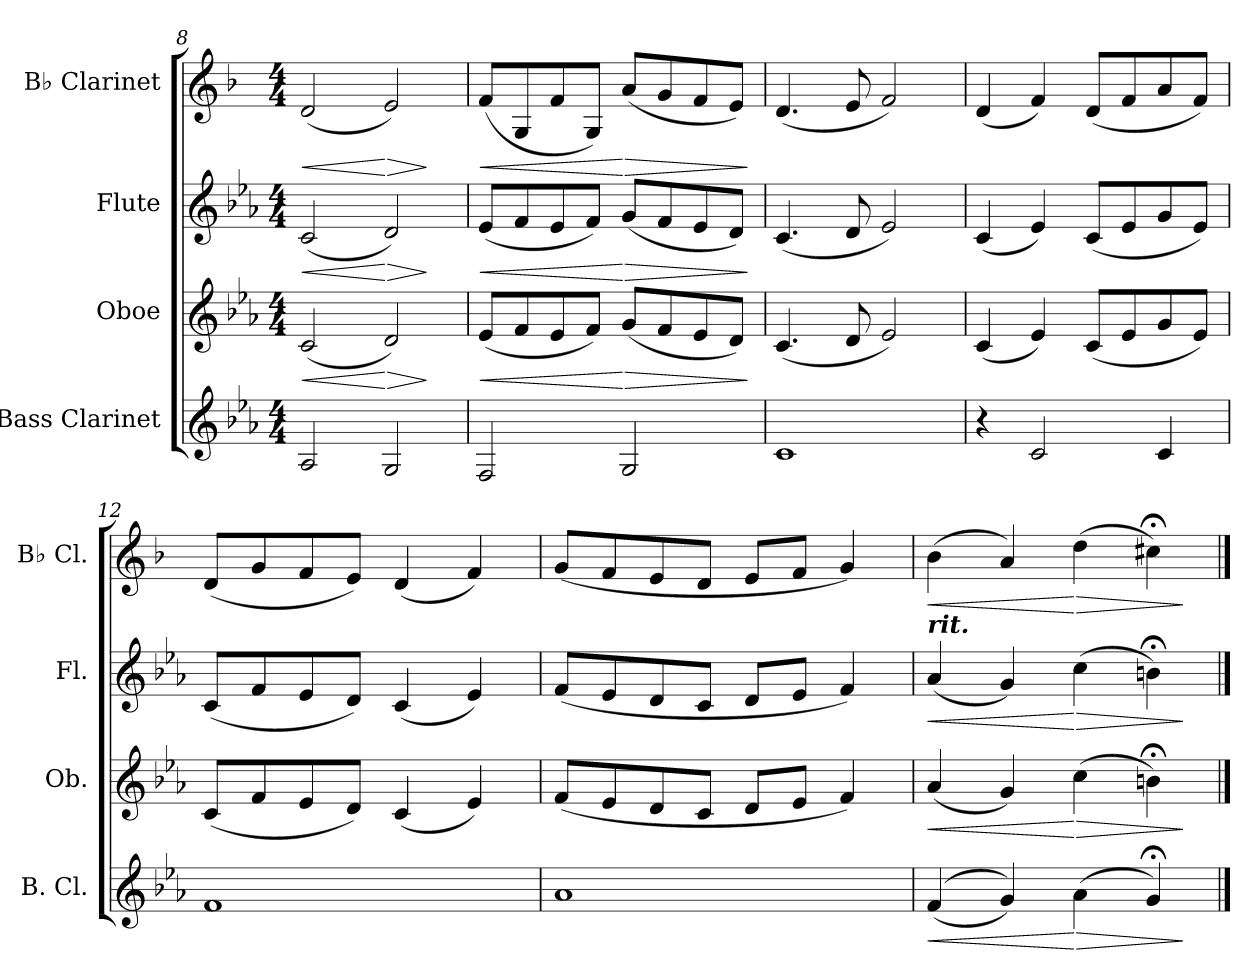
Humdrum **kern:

**kern	**dynam	**kern	**dynam	**kern	**dynam	**kern	**dynam
*part4	*part4	*part3	*part3	*part2	*part2	*part1	*part1
*staff4	*staff4	*staff3	*staff3	*staff2	*staff2	*staff1	*staff1
*I"Bass Clarinet	*	*I"Oboe	*	*I"Flute	*	*I"B♭ Clarinet	*
*I'B. Cl.	*	*I'Ob.	*	*I'Fl.	*	*I'B♭ Cl.	*
*clefG2	*	*clefG2	*	*clefG2	*	*clefG2	*
*ITrd8c14	*	*	*	*	*	*ITrd1c2	*
*k[b-e-a-]	*	*k[b-e-a-]	*	*k[b-e-a-]	*	*k[b-e-a-]	*
*M4/4	*	*M4/4	*	*M4/4	*	*M4/4	*
=8	=8	=8	=8	=8	=8	=8	=8
!	!	!	!LO:HP:b	!	!LO:HP:b	!	!LO:HP:b
2AA-/	.	(2c/	<	(2c/	<	(2c/	<
!	!	!	!LO:HP:n=1:b	!	!LO:HP:n=1:b	!	!LO:HP:n=1:b
2GG/	.	2d/)	[ >	2d/)	[ >	2d/)	[ >
.	.	.	]	.	]	.	]
=9	=9	=9	=9	=9	=9	=9	=9
!	!	!	!LO:HP:b	!	!LO:HP:b	!	!LO:HP:b
2FF/	.	(8e-/L	<	(8e-/L	<	(8e-/L	<
.	.	8f/	.	8f/	.	8F/	.
.	.	8e-/	.	8e-/	.	8e-/	.
.	.	8f/J)	.	8f/J)	.	8F/J)	.
!	!	!	!LO:HP:n=1:b	!	!LO:HP:n=1:b	!	!LO:HP:n=1:b
2GG/	.	(8g/L	[ >	(8g/L	[ >	(8g/L	[ >
.	.	8f/	.	8f/	.	8f/	.
.	.	8e-/	.	8e-/	.	8e-/	.
.	.	8d/J)	.	8d/J)	.	8d/J)	.
.	.	.	]	.	]	.	]
=10	=10	=10	=10	=10	=10	=10	=10
1C	.	(4.c/	.	(4.c/	.	(4.c/	.
.	.	8d/	.	8d/	.	8d/	.
.	.	2e-/)	.	2e-/)	.	2e-/)	.
!!LO:PB:g=z
=11	=11	=11	=11	=11	=11	=11	=11
4r	.	(4c/	.	(4c/	.	(4c/	.
2C/	.	4e-/)	.	4e-/)	.	4e-/)	.
.	.	(8c/L	.	(8c/L	.	(8c/L	.
.	.	8e-/	.	8e-/	.	8e-/	.
4C/	.	8g/	.	8g/	.	8g/	.
.	.	8e-/J)	.	8e-/J)	.	8e-/J)	.
=12	=12	=12	=12	=12	=12	=12	=12
1F	.	(8c/L	.	(8c/L	.	(8c/L	.
.	.	8f/	.	8f/	.	8f/	.
.	.	8e-/	.	8e-/	.	8e-/	.
.	.	8d/J)	.	8d/J)	.	8d/J)	.
.	.	(4c/	.	(4c/	.	(4c/	.
.	.	4e-/)	.	4e-/)	.	4e-/)	.
=13	=13	=13	=13	=13	=13	=13	=13
1A-	.	(8f/L	.	(8f/L	.	(8f/L	.
.	.	8e-/	.	8e-/	.	8e-/	.
.	.	8d/	.	8d/	.	8d/	.
.	.	8c/J	.	8c/J	.	8c/J	.
.	.	8d/L	.	8d/L	.	8d/L	.
.	.	8e-/J	.	8e-/J	.	8e-/J	.
.	.	4f/)	.	4f/)	.	4f/)	.
=14	=14	=14	=14	=14	=14	=14	=14
!	!	!	!	!	!	!LO:TX:b:Bi:t=rit.	!
!	!LO:HP:b	!	!LO:HP:b	!	!LO:HP:b	!	!LO:HP:b
((4F/	<	(4a-/	<	(4a-/	<	(4a-\	<
4G/))	.	4g/)	.	4g/)	.	4g/)	.
!	!LO:HP:n=1:b	!	!LO:HP:n=1:b	!	!LO:HP:n=1:b	!	!LO:HP:n=1:b
(4A-\	[ >	(4cc\	[ >	(4cc\	[ >	(4cc\	[ >
4G;</)	.	4bn;<\)	.	4bn;<\)	.	4bn;<\)	.
.	]	.	]	.	]	.	]
==	==	==	==	==	==	==	==
*-	*-	*-	*-	*-	*-	*-	*-
